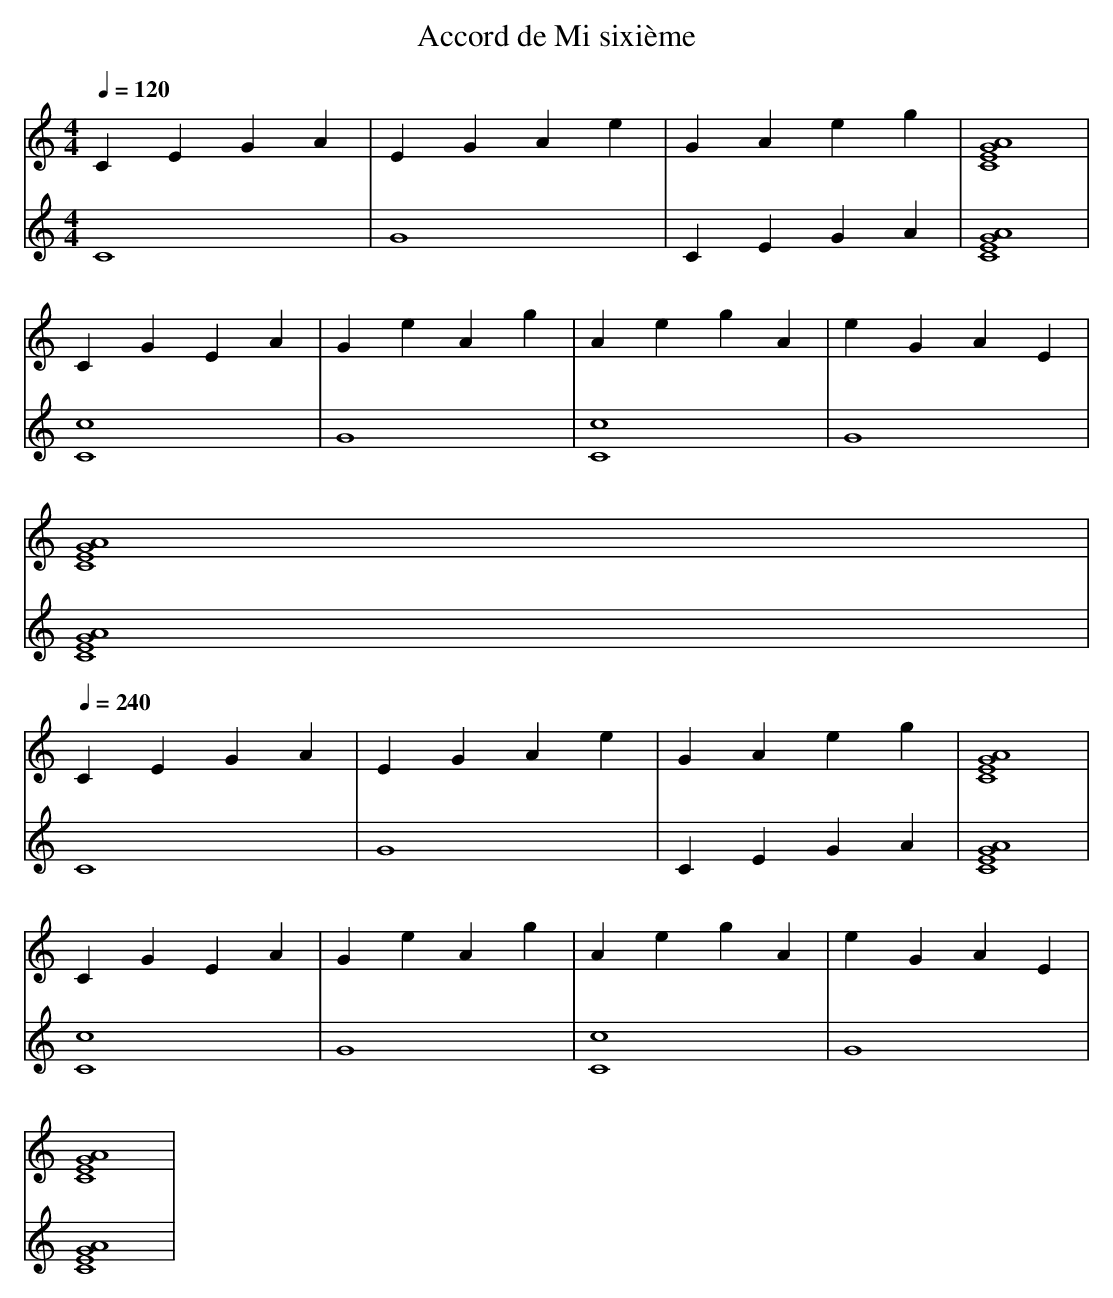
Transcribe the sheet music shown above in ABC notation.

X:1
T:Accord de Mi sixième
M: 4/4
L: 1/4
Q:1/4=120
K:C
V:1
C E G A | E G A e | G A e g | [C4 E4 G4 A4] |
C G E A | G e A g | A e g A | e G A E |
[C4 E4 G4 A4] |
Q:1/4=240
C E G A | E G A e | G A e g | [C4 E4 G4 A4] |
C G E A | G e A g | A e g A | e G A E |
[C4 E4 G4 A4] |
V:2
C4 | G4 | C E G A | [C4 E4 G4 A4] |
[C4 c4] | G4 | [C4 c4] | G4 |
[C4 E4 G4 A4] |
Q:1/4=240
C4 | G4 | C E G A | [C4 E4 G4 A4] |
[C4 c4] | G4 | [C4 c4] | G4 |
[C4 E4 G4 A4] |
